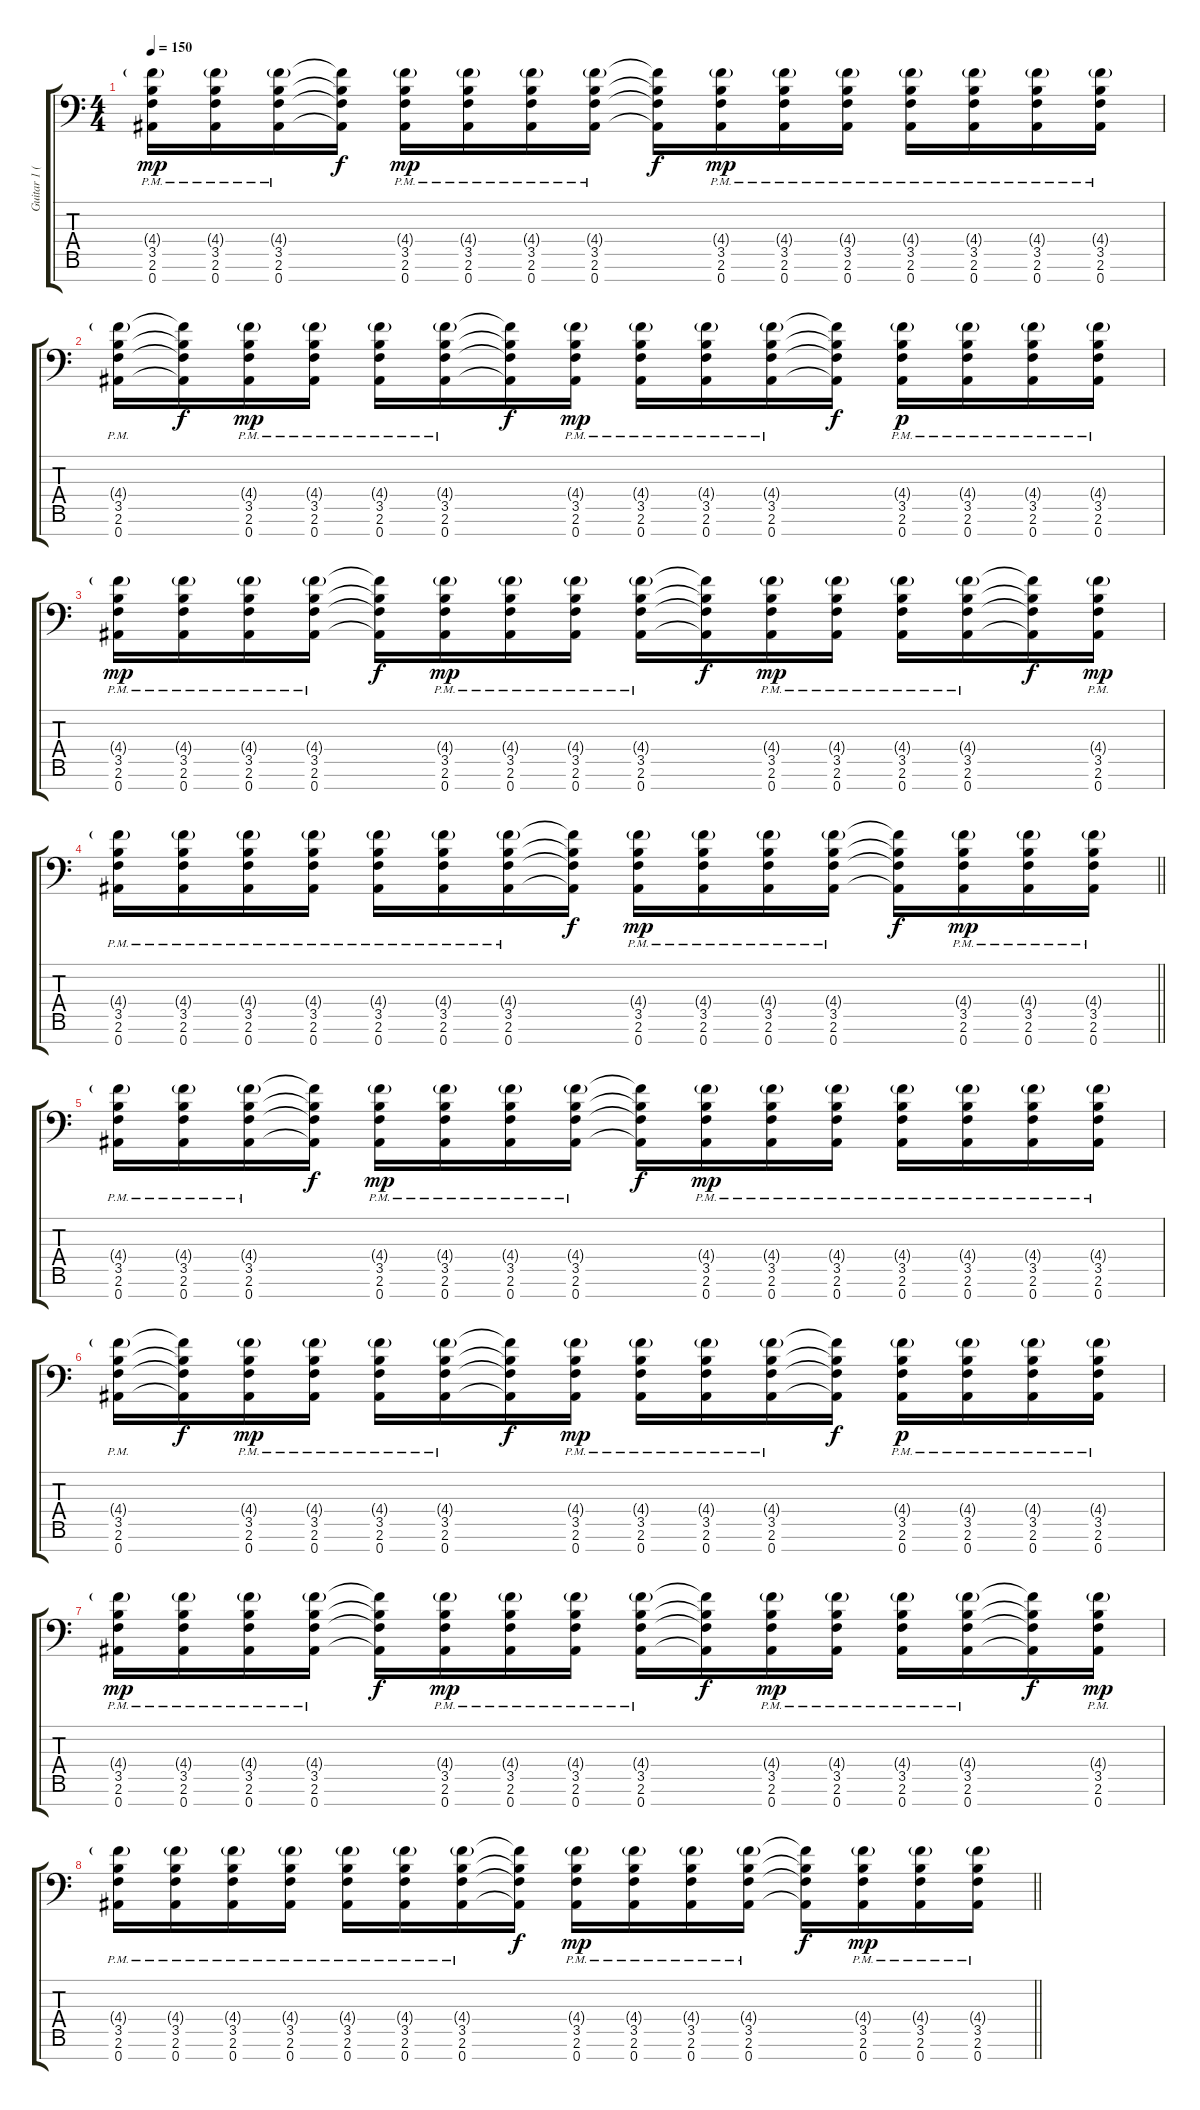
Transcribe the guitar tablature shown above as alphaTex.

\track ("Guitar 1 (Fredrik Thordendal)" "Guitar 1 (") {instrument distortionguitar}
\staff {score tabs}
\tuning (Eb4 Bb3 Gb3 Db3 Ab2 Eb2 Bb1) {hide}
\ts (4 4)
\tempo 150
\clef f4
\ks c
(4.4{g pm} 3.5{pm} 2.6{pm} 0.7{pm}).16{dy mp} (4.4{g pm} 3.5{pm} 2.6{pm} 0.7{pm}).16 (4.4{g pm} 3.5{pm} 2.6{pm} 0.7{pm}).16 (4.4{t} 3.5{t} 2.6{t} 0.7{t}).16{dy f} (4.4{g pm} 3.5{pm} 2.6{pm} 0.7{pm}).16{dy mp} (4.4{g pm} 3.5{pm} 2.6{pm} 0.7{pm}).16 (4.4{g pm} 3.5{pm} 2.6{pm} 0.7{pm}).16 (4.4{g pm} 3.5{pm} 2.6{pm} 0.7{pm}).16 (4.4{t} 3.5{t} 2.6{t} 0.7{t}).16{dy f} (4.4{g pm} 3.5{pm} 2.6{pm} 0.7{pm}).16{dy mp} (4.4{g pm} 3.5{pm} 2.6{pm} 0.7{pm}).16 (4.4{g pm} 3.5{pm} 2.6{pm} 0.7{pm}).16 (4.4{g pm} 3.5{pm} 2.6{pm} 0.7{pm}).16 (4.4{g pm} 3.5{pm} 2.6{pm} 0.7{pm}).16 (4.4{g pm} 3.5{pm} 2.6{pm} 0.7{pm}).16 (4.4{g pm} 3.5{pm} 2.6{pm} 0.7{pm}).16 |
(4.4{g pm} 3.5{pm} 2.6{pm} 0.7{pm}).16 (4.4{t} 3.5{t} 2.6{t} 0.7{t}).16{dy f} (4.4{g pm} 3.5{pm} 2.6{pm} 0.7{pm}).16{dy mp} (4.4{g pm} 3.5{pm} 2.6{pm} 0.7{pm}).16 (4.4{g pm} 3.5{pm} 2.6{pm} 0.7{pm}).16 (4.4{g pm} 3.5{pm} 2.6{pm} 0.7{pm}).16 (4.4{t} 3.5{t} 2.6{t} 0.7{t}).16{dy f} (4.4{g pm} 3.5{pm} 2.6{pm} 0.7{pm}).16{dy mp} (4.4{g pm} 3.5{pm} 2.6{pm} 0.7{pm}).16 (4.4{g pm} 3.5{pm} 2.6{pm} 0.7{pm}).16 (4.4{g pm} 3.5{pm} 2.6{pm} 0.7{pm}).16 (4.4{t} 3.5{t} 2.6{t} 0.7{t}).16{dy f} (4.4{g pm} 3.5{pm} 2.6{pm} 0.7{pm}).16{dy p} (4.4{g pm} 3.5{pm} 2.6{pm} 0.7{pm}).16 (4.4{g pm} 3.5{pm} 2.6{pm} 0.7{pm}).16 (4.4{g pm} 3.5{pm} 2.6{pm} 0.7{pm}).16 |
(4.4{g pm} 3.5{pm} 2.6{pm} 0.7{pm}).16{dy mp} (4.4{g pm} 3.5{pm} 2.6{pm} 0.7{pm}).16 (4.4{g pm} 3.5{pm} 2.6{pm} 0.7{pm}).16 (4.4{g pm} 3.5{pm} 2.6{pm} 0.7{pm}).16 (4.4{t} 3.5{t} 2.6{t} 0.7{t}).16{dy f} (4.4{g pm} 3.5{pm} 2.6{pm} 0.7{pm}).16{dy mp} (4.4{g pm} 3.5{pm} 2.6{pm} 0.7{pm}).16 (4.4{g pm} 3.5{pm} 2.6{pm} 0.7{pm}).16 (4.4{g pm} 3.5{pm} 2.6{pm} 0.7{pm}).16 (4.4{t} 3.5{t} 2.6{t} 0.7{t}).16{dy f} (4.4{g pm} 3.5{pm} 2.6{pm} 0.7{pm}).16{dy mp} (4.4{g pm} 3.5{pm} 2.6{pm} 0.7{pm}).16 (4.4{g pm} 3.5{pm} 2.6{pm} 0.7{pm}).16 (4.4{g pm} 3.5{pm} 2.6{pm} 0.7{pm}).16 (4.4{t} 3.5{t} 2.6{t} 0.7{t}).16{dy f} (4.4{g pm} 3.5{pm} 2.6{pm} 0.7{pm}).16{dy mp} |
\barLineRight lightlight
(4.4{g pm} 3.5{pm} 2.6{pm} 0.7{pm}).16 (4.4{g pm} 3.5{pm} 2.6{pm} 0.7{pm}).16 (4.4{g pm} 3.5{pm} 2.6{pm} 0.7{pm}).16 (4.4{g pm} 3.5{pm} 2.6{pm} 0.7{pm}).16 (4.4{g pm} 3.5{pm} 2.6{pm} 0.7{pm}).16 (4.4{g pm} 3.5{pm} 2.6{pm} 0.7{pm}).16 (4.4{g pm} 3.5{pm} 2.6{pm} 0.7{pm}).16 (4.4{t} 3.5{t} 2.6{t} 0.7{t}).16{dy f} (4.4{g pm} 3.5{pm} 2.6{pm} 0.7{pm}).16{dy mp} (4.4{g pm} 3.5{pm} 2.6{pm} 0.7{pm}).16 (4.4{g pm} 3.5{pm} 2.6{pm} 0.7{pm}).16 (4.4{g pm} 3.5{pm} 2.6{pm} 0.7{pm}).16 (4.4{t} 3.5{t} 2.6{t} 0.7{t}).16{dy f} (4.4{g pm} 3.5{pm} 2.6{pm} 0.7{pm}).16{dy mp} (4.4{g pm} 3.5{pm} 2.6{pm} 0.7{pm}).16 (4.4{g pm} 3.5{pm} 2.6{pm} 0.7{pm}).16 |
(4.4{g pm} 3.5{pm} 2.6{pm} 0.7{pm}).16 (4.4{g pm} 3.5{pm} 2.6{pm} 0.7{pm}).16 (4.4{g pm} 3.5{pm} 2.6{pm} 0.7{pm}).16 (4.4{t} 3.5{t} 2.6{t} 0.7{t}).16{dy f} (4.4{g pm} 3.5{pm} 2.6{pm} 0.7{pm}).16{dy mp} (4.4{g pm} 3.5{pm} 2.6{pm} 0.7{pm}).16 (4.4{g pm} 3.5{pm} 2.6{pm} 0.7{pm}).16 (4.4{g pm} 3.5{pm} 2.6{pm} 0.7{pm}).16 (4.4{t} 3.5{t} 2.6{t} 0.7{t}).16{dy f} (4.4{g pm} 3.5{pm} 2.6{pm} 0.7{pm}).16{dy mp} (4.4{g pm} 3.5{pm} 2.6{pm} 0.7{pm}).16 (4.4{g pm} 3.5{pm} 2.6{pm} 0.7{pm}).16 (4.4{g pm} 3.5{pm} 2.6{pm} 0.7{pm}).16 (4.4{g pm} 3.5{pm} 2.6{pm} 0.7{pm}).16 (4.4{g pm} 3.5{pm} 2.6{pm} 0.7{pm}).16 (4.4{g pm} 3.5{pm} 2.6{pm} 0.7{pm}).16 |
(4.4{g pm} 3.5{pm} 2.6{pm} 0.7{pm}).16 (4.4{t} 3.5{t} 2.6{t} 0.7{t}).16{dy f} (4.4{g pm} 3.5{pm} 2.6{pm} 0.7{pm}).16{dy mp} (4.4{g pm} 3.5{pm} 2.6{pm} 0.7{pm}).16 (4.4{g pm} 3.5{pm} 2.6{pm} 0.7{pm}).16 (4.4{g pm} 3.5{pm} 2.6{pm} 0.7{pm}).16 (4.4{t} 3.5{t} 2.6{t} 0.7{t}).16{dy f} (4.4{g pm} 3.5{pm} 2.6{pm} 0.7{pm}).16{dy mp} (4.4{g pm} 3.5{pm} 2.6{pm} 0.7{pm}).16 (4.4{g pm} 3.5{pm} 2.6{pm} 0.7{pm}).16 (4.4{g pm} 3.5{pm} 2.6{pm} 0.7{pm}).16 (4.4{t} 3.5{t} 2.6{t} 0.7{t}).16{dy f} (4.4{g pm} 3.5{pm} 2.6{pm} 0.7{pm}).16{dy p} (4.4{g pm} 3.5{pm} 2.6{pm} 0.7{pm}).16 (4.4{g pm} 3.5{pm} 2.6{pm} 0.7{pm}).16 (4.4{g pm} 3.5{pm} 2.6{pm} 0.7{pm}).16 |
(4.4{g pm} 3.5{pm} 2.6{pm} 0.7{pm}).16{dy mp} (4.4{g pm} 3.5{pm} 2.6{pm} 0.7{pm}).16 (4.4{g pm} 3.5{pm} 2.6{pm} 0.7{pm}).16 (4.4{g pm} 3.5{pm} 2.6{pm} 0.7{pm}).16 (4.4{t} 3.5{t} 2.6{t} 0.7{t}).16{dy f} (4.4{g pm} 3.5{pm} 2.6{pm} 0.7{pm}).16{dy mp} (4.4{g pm} 3.5{pm} 2.6{pm} 0.7{pm}).16 (4.4{g pm} 3.5{pm} 2.6{pm} 0.7{pm}).16 (4.4{g pm} 3.5{pm} 2.6{pm} 0.7{pm}).16 (4.4{t} 3.5{t} 2.6{t} 0.7{t}).16{dy f} (4.4{g pm} 3.5{pm} 2.6{pm} 0.7{pm}).16{dy mp} (4.4{g pm} 3.5{pm} 2.6{pm} 0.7{pm}).16 (4.4{g pm} 3.5{pm} 2.6{pm} 0.7{pm}).16 (4.4{g pm} 3.5{pm} 2.6{pm} 0.7{pm}).16 (4.4{t} 3.5{t} 2.6{t} 0.7{t}).16{dy f} (4.4{g pm} 3.5{pm} 2.6{pm} 0.7{pm}).16{dy mp} |
\barLineRight lightlight
(4.4{g pm} 3.5{pm} 2.6{pm} 0.7{pm}).16 (4.4{g pm} 3.5{pm} 2.6{pm} 0.7{pm}).16 (4.4{g pm} 3.5{pm} 2.6{pm} 0.7{pm}).16 (4.4{g pm} 3.5{pm} 2.6{pm} 0.7{pm}).16 (4.4{g pm} 3.5{pm} 2.6{pm} 0.7{pm}).16 (4.4{g pm} 3.5{pm} 2.6{pm} 0.7{pm}).16 (4.4{g pm} 3.5{pm} 2.6{pm} 0.7{pm}).16 (4.4{t} 3.5{t} 2.6{t} 0.7{t}).16{dy f} (4.4{g pm} 3.5{pm} 2.6{pm} 0.7{pm}).16{dy mp} (4.4{g pm} 3.5{pm} 2.6{pm} 0.7{pm}).16 (4.4{g pm} 3.5{pm} 2.6{pm} 0.7{pm}).16 (4.4{g pm} 3.5{pm} 2.6{pm} 0.7{pm}).16 (4.4{t} 3.5{t} 2.6{t} 0.7{t}).16{dy f} (4.4{g pm} 3.5{pm} 2.6{pm} 0.7{pm}).16{dy mp} (4.4{g pm} 3.5{pm} 2.6{pm} 0.7{pm}).16 (4.4{g pm} 3.5{pm} 2.6{pm} 0.7{pm}).16
